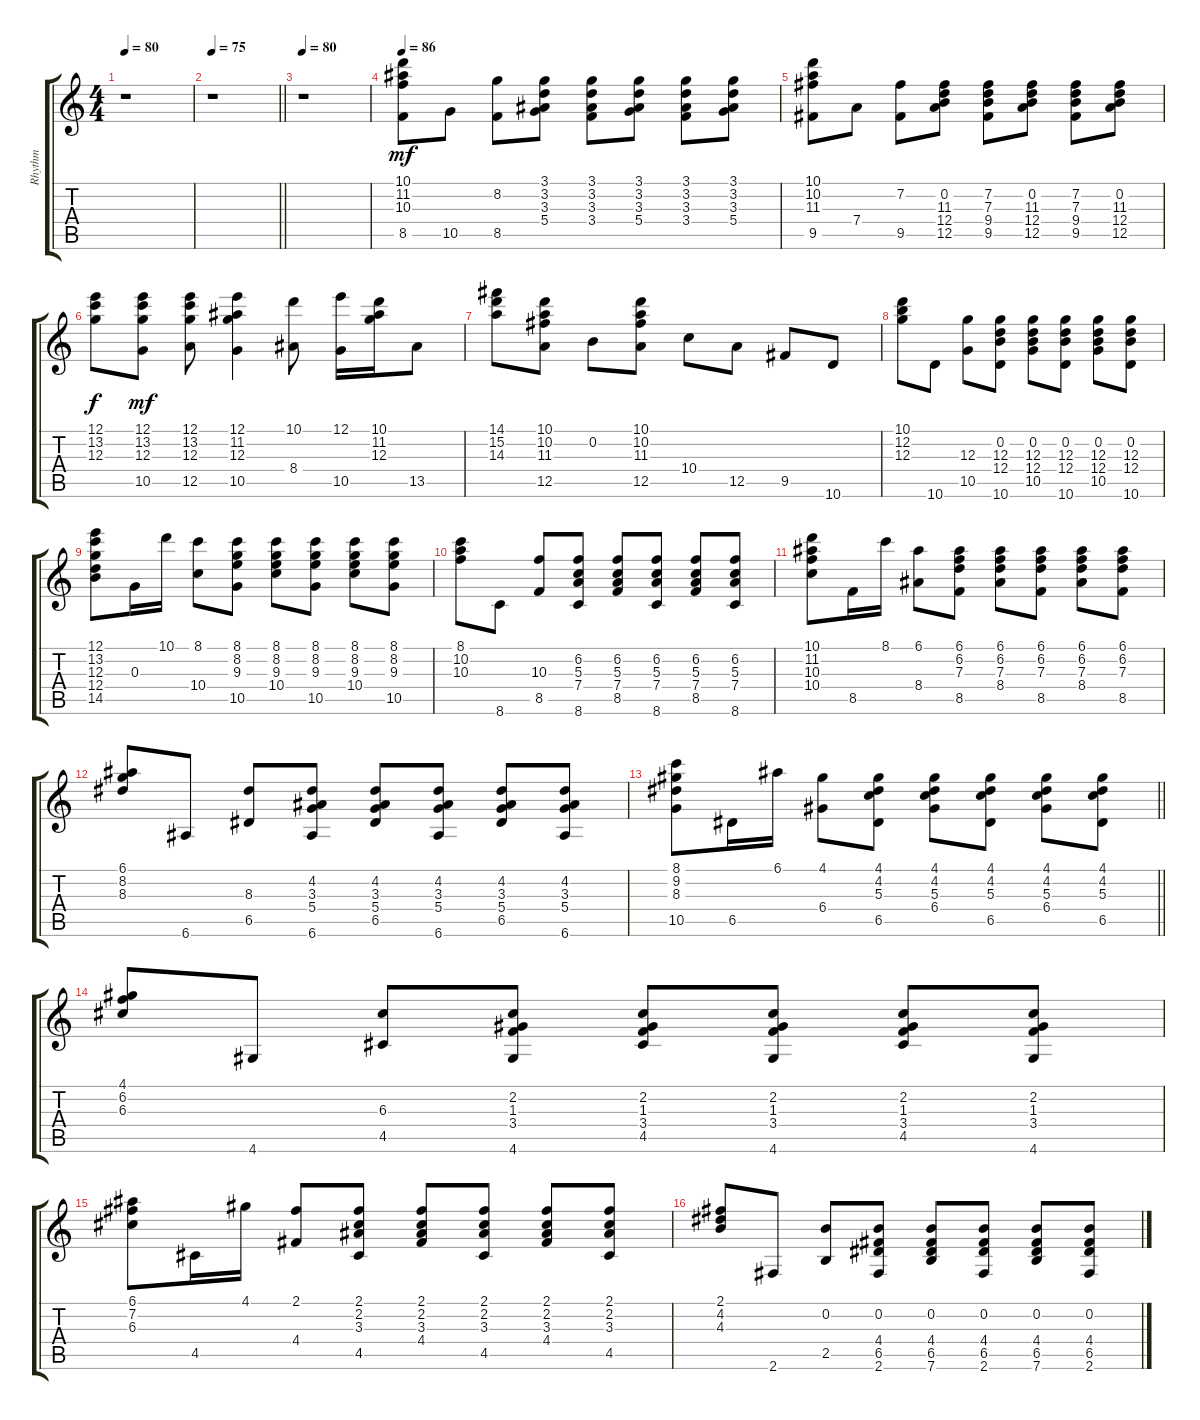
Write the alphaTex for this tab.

\track ("Rhythm" "Rhythm") {instrument acousticguitarsteel}
\staff {score tabs}
\tuning (E4 B3 G3 D3 A2 E2) {hide}
\ts (4 4)
\tempo 80
\clef g2
\ks c
r.1{dy mf} |
\tempo 75
\barLineRight lightlight
r.1 |
\tempo 80
r.1 |
\tempo 86
(10.1 11.2 10.3 8.5).8 10.5.8 (8.2 8.5).8 (3.1 3.2 3.3 5.4).8 (3.1 3.2 3.3 3.4).8 (3.1 3.2 3.3 5.4).8 (3.1 3.2 3.3 3.4).8 (3.1 3.2 3.3 5.4).8 |
(10.1 10.2 11.3 9.5).8 7.4.8 (7.2 9.5).8 (0.2 11.3 12.4 12.5).8 (7.2 7.3 9.4 9.5).8 (0.2 11.3 12.4 12.5).8 (7.2 7.3 9.4 9.5).8 (0.2 11.3 12.4 12.5).8 |
(12.1 13.2 12.3).8{dy f} (12.1 13.2 12.3 10.5).8{dy mf} (12.1 13.2 12.3 12.5).8 (12.1 11.2 12.3 10.5).4 (10.1 8.4).8 (12.1 10.5).16 (10.1 11.2 12.3).16 13.5.8 |
(14.1 15.2 14.3).8 (10.1 10.2 11.3 12.5).8 0.2.8 (10.1 10.2 11.3 12.5).8 10.4.8 12.5.8 9.5.8 10.6.8 |
(10.1 12.2 12.3).8 10.6.8 (12.3 10.5).8 (0.2 12.3 12.4 10.6).8 (0.2 12.3 12.4 10.5).8 (0.2 12.3 12.4 10.6).8 (0.2 12.3 12.4 10.5).8 (0.2 12.3 12.4 10.6).8 |
(12.1 13.2 12.3 12.4 14.5).8 0.3.16 10.1.16 (8.1 10.4).8 (8.1 8.2 9.3 10.5).8 (8.1 8.2 9.3 10.4).8 (8.1 8.2 9.3 10.5).8 (8.1 8.2 9.3 10.4).8 (8.1 8.2 9.3 10.5).8 |
(8.1 10.2 10.3).8 8.6.8 (10.3 8.5).8 (6.2 5.3 7.4 8.6).8 (6.2 5.3 7.4 8.5).8 (6.2 5.3 7.4 8.6).8 (6.2 5.3 7.4 8.5).8 (6.2 5.3 7.4 8.6).8 |
(10.1 11.2 10.3 10.4).8 8.5.16 8.1.16 (6.1 8.4).8 (6.1 6.2 7.3 8.5).8 (6.1 6.2 7.3 8.4).8 (6.1 6.2 7.3 8.5).8 (6.1 6.2 7.3 8.4).8 (6.1 6.2 7.3 8.5).8 |
(6.1 8.2 8.3).8 6.6.8 (8.3 6.5).8 (4.2 3.3 5.4 6.6).8 (4.2 3.3 5.4 6.5).8 (4.2 3.3 5.4 6.6).8 (4.2 3.3 5.4 6.5).8 (4.2 3.3 5.4 6.6).8 |
\barLineRight lightlight
(8.1 9.2 8.3 10.5).8 6.5.16 6.1.16 (4.1 6.4).8 (4.1 4.2 5.3 6.5).8 (4.1 4.2 5.3 6.4).8 (4.1 4.2 5.3 6.5).8 (4.1 4.2 5.3 6.4).8 (4.1 4.2 5.3 6.5).8 |
(4.1 6.2 6.3).8 4.6.8 (6.3 4.5).8 (2.2 1.3 3.4 4.6).8 (2.2 1.3 3.4 4.5).8 (2.2 1.3 3.4 4.6).8 (2.2 1.3 3.4 4.5).8 (2.2 1.3 3.4 4.6).8 |
(6.1 7.2 6.3).8 4.5.16 4.1.16 (2.1 4.4).8 (2.1 2.2 3.3 4.5).8 (2.1 2.2 3.3 4.4).8 (2.1 2.2 3.3 4.5).8 (2.1 2.2 3.3 4.4).8 (2.1 2.2 3.3 4.5).8 |
(2.1 4.2 4.3).8 2.6.8 (0.2 2.5).8 (0.2 4.4 6.5 2.6).8 (0.2 4.4 6.5 7.6).8 (0.2 4.4 6.5 2.6).8 (0.2 4.4 6.5 7.6).8 (0.2 4.4 6.5 2.6).8
